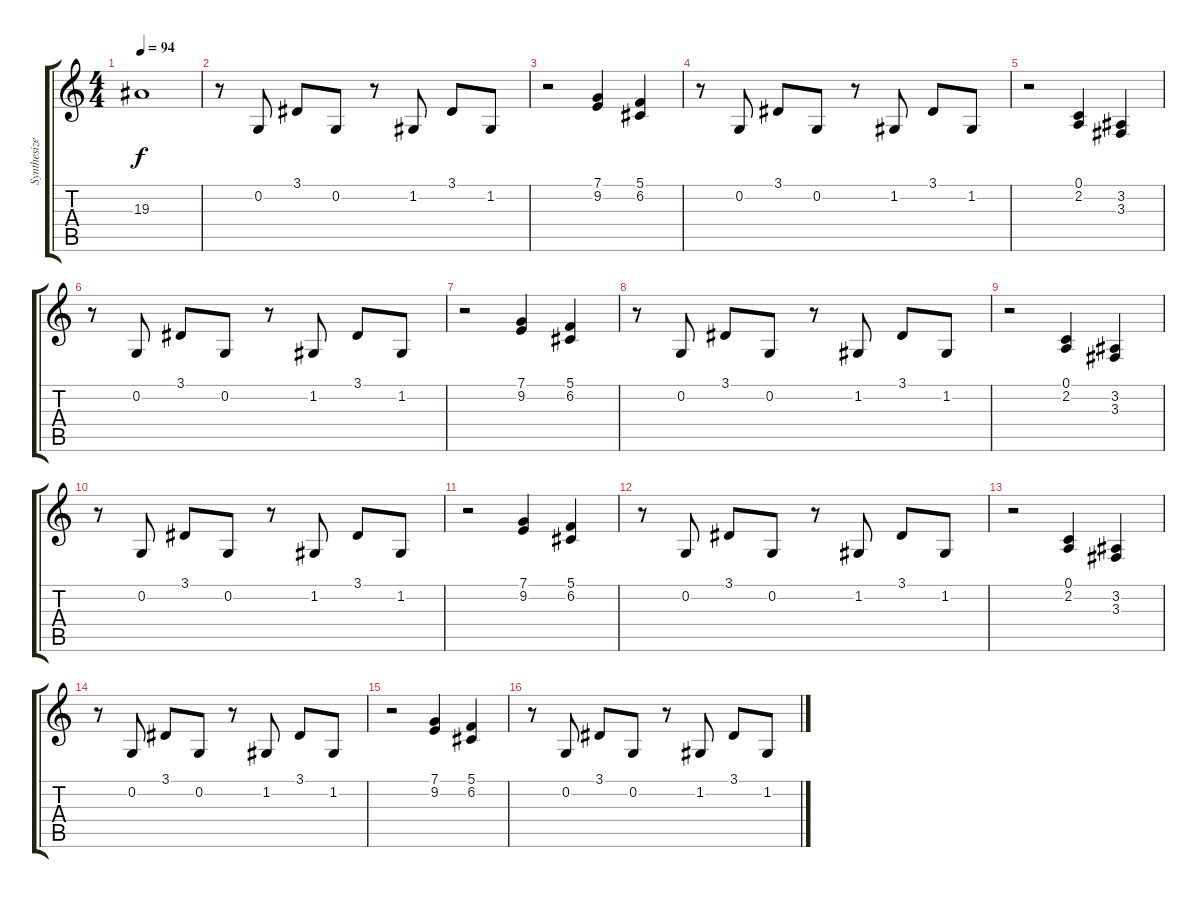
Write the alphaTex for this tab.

\track ("Synthesizer" "Synthesize") {solo instrument stringensemble1}
\staff {score tabs}
\tuning (C4 G3 Eb3 Bb2 F2 C2) {hide}
\ts (4 4)
\tempo 94
\clef g2
\ks c
19.3{t}.1{dy f} |
r.8 0.2.8 3.1.8 0.2.8 r.8 1.2.8 3.1.8 1.2.8 |
r.2 (7.1 9.2).4 (5.1 6.2).4 |
r.8 0.2.8 3.1.8 0.2.8 r.8 1.2.8 3.1.8 1.2.8 |
r.2 (0.1 2.2).4 (3.2 3.3).4 |
r.8 0.2.8 3.1.8 0.2.8 r.8 1.2.8 3.1.8 1.2.8 |
r.2 (7.1 9.2).4 (5.1 6.2).4 |
r.8 0.2.8 3.1.8 0.2.8 r.8 1.2.8 3.1.8 1.2.8 |
r.2 (0.1 2.2).4 (3.2 3.3).4 |
r.8 0.2.8 3.1.8 0.2.8 r.8 1.2.8 3.1.8 1.2.8 |
r.2 (7.1 9.2).4 (5.1 6.2).4 |
r.8 0.2.8 3.1.8 0.2.8 r.8 1.2.8 3.1.8 1.2.8 |
r.2 (0.1 2.2).4 (3.2 3.3).4 |
r.8 0.2.8 3.1.8 0.2.8 r.8 1.2.8 3.1.8 1.2.8 |
r.2 (7.1 9.2).4 (5.1 6.2).4 |
r.8 0.2.8 3.1.8 0.2.8 r.8 1.2.8 3.1.8 1.2.8
